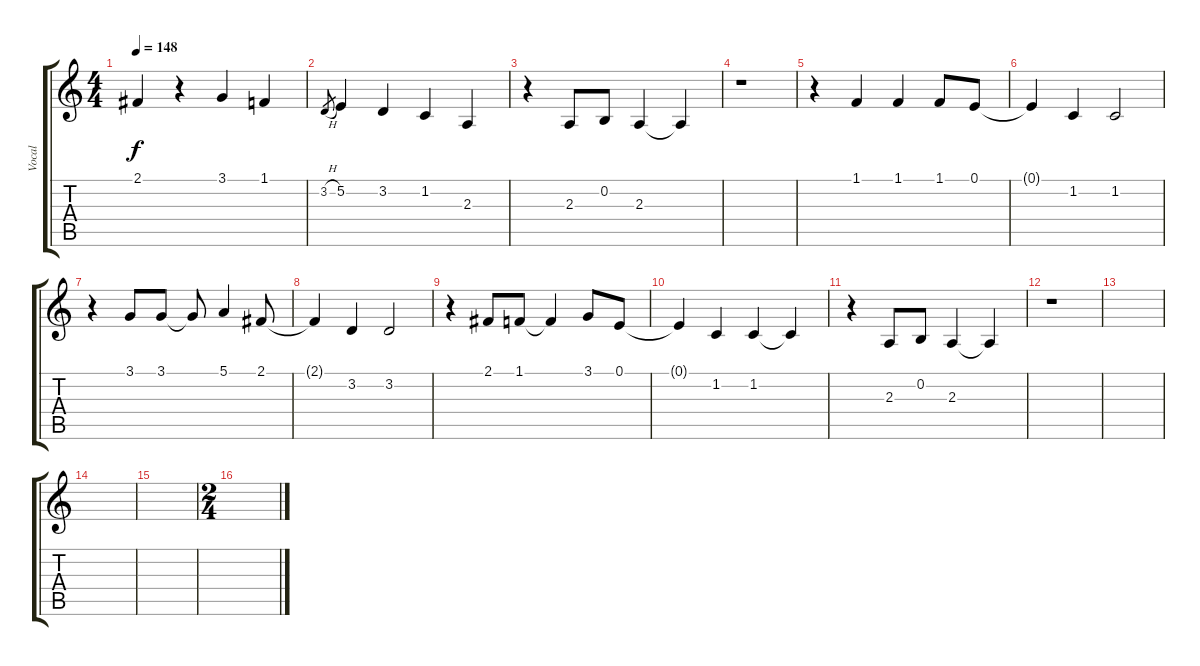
\track ("Vocal" "Vocal") {instrument sopranosax}
\staff {score tabs}
\tuning (E4 B3 G3 D3 A2 E2) {hide}
\ts (4 4)
\tempo 148
\clef g2
\ks c
2.1.4{dy f} r.4 3.1.4 1.1.4 |
3.2{h}.8{gr} 5.2.4 3.2.4 1.2.4 2.3.4 |
r.4 2.3.8 0.2.8 2.3.4 2.3{t}.4 |
r.1 |
r.4 1.1.4 1.1.4 1.1.8 0.1.8 |
0.1{t}.4 1.2.4 1.2.2 |
r.4 3.1.8 3.1.8 3.1{t}.8 5.1.4 2.1.8 |
2.1{t}.4 3.2.4 3.2.2 |
r.4 2.1.8 1.1.8 1.1{t}.4 3.1.8 0.1.8 |
0.1{t}.4 1.2.4 1.2.4 1.2{t}.4 |
r.4 2.3.8 0.2.8 2.3.4 2.3{t}.4 |
r.1 |
|
|
|
\ts (2 4)
